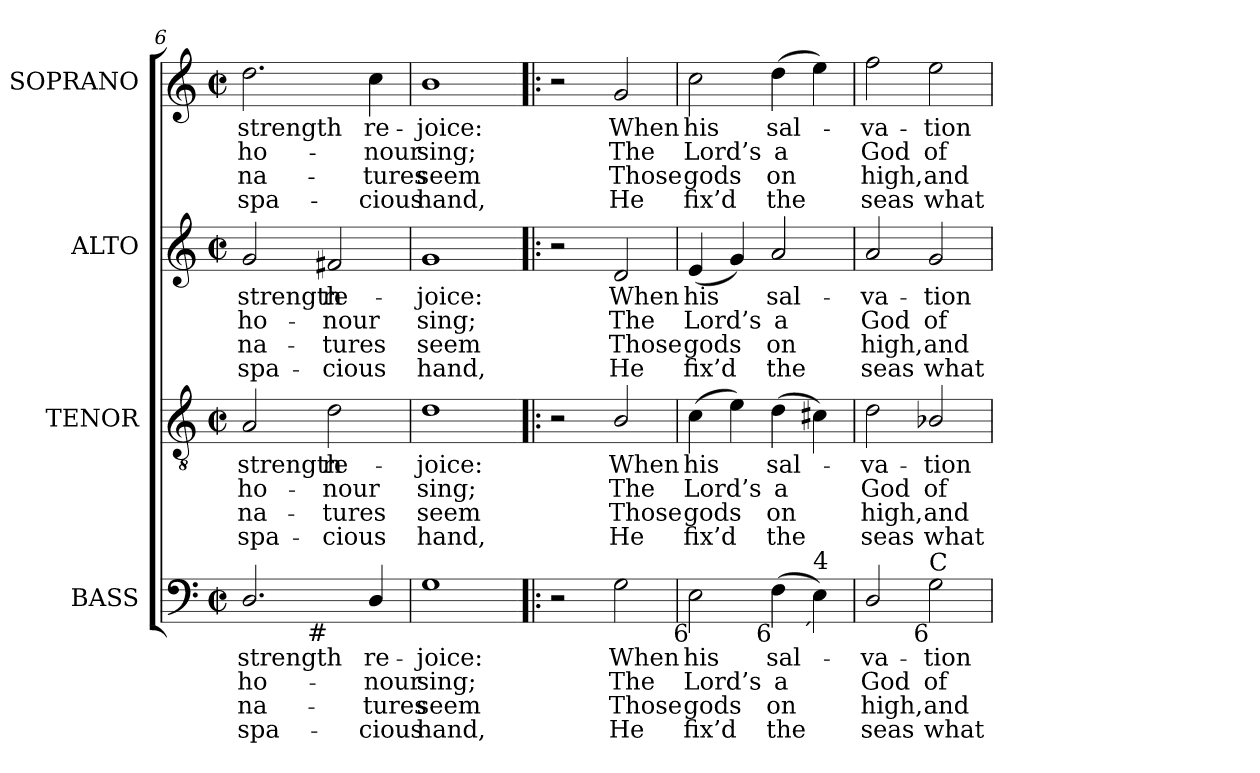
**kern	**text	**text	**text	**text	**kern	**text	**text	**text	**text	**kern	**text	**text	**text	**text	**kern	**text	**text	**text	**text
*part4	*part4	*part4	*part4	*part4	*part3	*part3	*part3	*part3	*part3	*part2	*part2	*part2	*part2	*part2	*part1	*part1	*part1	*part1	*part1
*staff4	*staff4	*staff4	*staff4	*staff4	*staff3	*staff3	*staff3	*staff3	*staff3	*staff2	*staff2	*staff2	*staff2	*staff2	*staff1	*staff1	*staff1	*staff1	*staff1
*I"BASS	*	*	*	*	*I"TENOR	*	*	*	*	*I"ALTO	*	*	*	*	*I"SOPRANO	*	*	*	*
*I'B.	*	*	*	*	*I'T.	*	*	*	*	*I'A.	*	*	*	*	*I'S.	*	*	*	*
*clefF4	*	*	*	*	*clefGv2	*	*	*	*	*clefG2	*	*	*	*	*clefG2	*	*	*	*
*	*	*	*	*	*ITrd7c12	*	*	*	*	*	*	*	*	*	*	*	*	*	*
*k[]	*	*	*	*	*k[]	*	*	*	*	*k[]	*	*	*	*	*k[]	*	*	*	*
*C:	*	*	*	*	*C:	*	*	*	*	*C:	*	*	*	*	*C:	*	*	*	*
*M2/2	*	*	*	*	*M2/2	*	*	*	*	*M2/2	*	*	*	*	*M2/2	*	*	*	*
*met(c|)	*	*	*	*	*met(c|)	*	*	*	*	*met(c|)	*	*	*	*	*met(c|)	*	*	*	*
=6	=6	=6	=6	=6	=6	=6	=6	=6	=6	=6	=6	=6	=6	=6	=6	=6	=6	=6	=6
!	!LO:LY:b:color=#000000	!LO:LY:b:color=#000000	!LO:LY:b:color=#000000	!LO:LY:b:color=#000000	!	!	!	!	!	!	!	!	!	!	!	!	!	!	!
!	!	!	!	!	!	!LO:LY:b:color=#000000	!LO:LY:b:color=#000000	!LO:LY:b:color=#000000	!LO:LY:b:color=#000000	!	!	!	!	!	!	!	!	!	!
!	!	!	!	!	!	!	!	!	!	!	!LO:LY:b:color=#000000	!LO:LY:b:color=#000000	!LO:LY:b:color=#000000	!LO:LY:b:color=#000000	!	!	!	!	!
!LO:TX:b:rj:t=4	!	!	!	!	!	!	!	!	!	!	!	!	!	!	!	!	!	!	!
!	!	!	!	!	!	!	!	!	!	!	!	!	!	!	!	!LO:LY:b:color=#000000	!LO:LY:b:color=#000000	!LO:LY:b:color=#000000	!LO:LY:b:color=#000000
*^	*	*	*	*	*	*	*	*	*	*	*	*	*	*	*	*	*	*	*
2.Di/	2ryy	strength	ho-	na-	-spa-	2AAi/	strength	ho-	na-	-spa-	2gi/	strength	ho-	na-	-spa-	2.ddi\	strength	ho-	na-	-spa-
!	!	!	!	!	!	!	!LO:LY:b:color=#000000	!LO:LY:b:color=#000000	!LO:LY:b:color=#000000	!LO:LY:b:color=#000000	!	!	!	!	!	!	!	!	!	!
!	!LO:TX:b:rj:t=#	!	!	!	!	!	!	!	!	!	!	!	!	!	!	!	!	!	!	!
!	!	!	!	!	!	!	!	!	!	!	!	!LO:LY:b:color=#000000	!LO:LY:b:color=#000000	!LO:LY:b:color=#000000	!LO:LY:b:color=#000000	!	!	!	!	!
.	2ryy	.	.	.	.	2Di\	re-	-nour	-tures	cious	2f#Xi/	re-	-nour	-tures	cious	.	.	.	.	.
!	!	!LO:LY:b:color=#000000	!LO:LY:b:color=#000000	!LO:LY:b:color=#000000	!LO:LY:b:color=#000000	!	!	!	!	!	!	!	!	!	!	!	!	!	!	!
!	!	!	!	!	!	!	!	!	!	!	!	!	!	!	!	!	!LO:LY:b:color=#000000	!LO:LY:b:color=#000000	!LO:LY:b:color=#000000	!LO:LY:b:color=#000000
4Di/	.	re-	-nour	-tures	cious	.	.	.	.	.	.	.	.	.	.	4cci\	re-	-nour	-tures	cious
*v	*v	*	*	*	*	*	*	*	*	*	*	*	*	*	*	*	*	*	*	*
=7	=7	=7	=7	=7	=7	=7	=7	=7	=7	=7	=7	=7	=7	=7	=7	=7	=7	=7	=7
*^	*	*	*	*	*	*	*	*	*	*	*	*	*	*	*	*	*	*	*
!	!	!LO:LY:b:color=#000000	!LO:LY:b:color=#000000	!LO:LY:b:color=#000000	!LO:LY:b:color=#000000	!	!	!	!	!	!	!	!	!	!	!	!	!	!	!
*v	*v	*	*	*	*	*	*	*	*	*	*	*	*	*	*	*	*	*	*	*
*^	*	*	*	*	*	*	*	*	*	*	*	*	*	*	*	*	*	*	*
!	!	!	!	!	!	!	!LO:LY:b:color=#000000	!LO:LY:b:color=#000000	!LO:LY:b:color=#000000	!LO:LY:b:color=#000000	!	!	!	!	!	!	!	!	!	!
*v	*v	*	*	*	*	*	*	*	*	*	*	*	*	*	*	*	*	*	*	*
*^	*	*	*	*	*	*	*	*	*	*	*	*	*	*	*	*	*	*	*
!	!	!	!	!	!	!	!	!	!	!	!	!LO:LY:b:color=#000000	!LO:LY:b:color=#000000	!LO:LY:b:color=#000000	!LO:LY:b:color=#000000	!	!	!	!	!
*v	*v	*	*	*	*	*	*	*	*	*	*	*	*	*	*	*	*	*	*	*
*^	*	*	*	*	*	*	*	*	*	*	*	*	*	*	*	*	*	*	*
!	!	!	!	!	!	!	!	!	!	!	!	!	!	!	!	!	!LO:LY:b:color=#000000	!LO:LY:b:color=#000000	!LO:LY:b:color=#000000	!LO:LY:b:color=#000000
*v	*v	*	*	*	*	*	*	*	*	*	*	*	*	*	*	*	*	*	*	*
1Gi	-joice:	sing;	seem	hand,	1Di	-joice:	sing;	seem	hand,	1gi	-joice:	sing;	seem	hand,	1bi	-joice:	sing;	seem	hand,
!!LO:LB:g=z
=8!|:	=8!|:	=8!|:	=8!|:	=8!|:	=8!|:	=8!|:	=8!|:	=8!|:	=8!|:	=8!|:	=8!|:	=8!|:	=8!|:	=8!|:	=8!|:	=8!|:	=8!|:	=8!|:	=8!|:
2r	.	.	.	.	2r	.	.	.	.	2r	.	.	.	.	2r	.	.	.	.
!	!LO:LY:b:color=#000000	!LO:LY:b:color=#000000	!LO:LY:b:color=#000000	!LO:LY:b:color=#000000	!	!	!	!	!	!	!	!	!	!	!	!	!	!	!
!	!	!	!	!	!	!LO:LY:b:color=#000000	!LO:LY:b:color=#000000	!LO:LY:b:color=#000000	!LO:LY:b:color=#000000	!	!	!	!	!	!	!	!	!	!
!	!	!	!	!	!	!	!	!	!	!	!LO:LY:b:color=#000000	!LO:LY:b:color=#000000	!LO:LY:b:color=#000000	!LO:LY:b:color=#000000	!	!	!	!	!
!	!	!	!	!	!	!	!	!	!	!	!	!	!	!	!	!LO:LY:b:color=#000000	!LO:LY:b:color=#000000	!LO:LY:b:color=#000000	!LO:LY:b:color=#000000
2Gi\	When	The	Those	He	2BBi/	When	The	Those	He	2di/	When	The	Those	He	2gi/	When	The	Those	He
=9	=9	=9	=9	=9	=9	=9	=9	=9	=9	=9	=9	=9	=9	=9	=9	=9	=9	=9	=9
!	!LO:LY:b:color=#000000	!LO:LY:b:color=#000000	!LO:LY:b:color=#000000	!LO:LY:b:color=#000000	!	!	!	!	!	!	!	!	!	!	!	!	!	!	!
!	!	!	!	!	!	!LO:LY:b:color=#000000	!LO:LY:b:color=#000000	!LO:LY:b:color=#000000	!LO:LY:b:color=#000000	!	!	!	!	!	!	!	!	!	!
!	!	!	!	!	!	!	!	!	!	!	!LO:LY:b:color=#000000	!LO:LY:b:color=#000000	!LO:LY:b:color=#000000	!LO:LY:b:color=#000000	!	!	!	!	!
!LO:TX:b:rj:t=6	!	!	!	!	!	!	!	!	!	!	!	!	!	!	!	!	!	!	!
!	!	!	!	!	!	!	!	!	!	!	!	!	!	!	!	!LO:LY:b:color=#000000	!LO:LY:b:color=#000000	!LO:LY:b:color=#000000	!LO:LY:b:color=#000000
2Ei\	his	Lord’s	gods	fix’d	(4Ci\	his	Lord’s	gods	fix’d	(4ei/	his	Lord’s	gods	fix’d	2cci\	his	Lord’s	gods	fix’d
.	.	.	.	.	4Ei\)	.	.	.	.	4gi/)	.	.	.	.	.	.	.	.	.
!	!LO:LY:b:color=#000000	!LO:LY:b:color=#000000	!LO:LY:b:color=#000000	!LO:LY:b:color=#000000	!	!	!	!	!	!	!	!	!	!	!	!	!	!	!
!	!	!	!	!	!	!LO:LY:b:color=#000000	!LO:LY:b:color=#000000	!LO:LY:b:color=#000000	!LO:LY:b:color=#000000	!	!	!	!	!	!	!	!	!	!
!	!	!	!	!	!	!	!	!	!	!	!LO:LY:b:color=#000000	!LO:LY:b:color=#000000	!LO:LY:b:color=#000000	!LO:LY:b:color=#000000	!	!	!	!	!
!LO:TX:b:rj:t=6	!	!	!	!	!	!	!	!	!	!	!	!	!	!	!	!	!	!	!
!	!	!	!	!	!	!	!	!	!	!	!	!	!	!	!	!LO:LY:b:color=#000000	!LO:LY:b:color=#000000	!LO:LY:b:color=#000000	!LO:LY:b:color=#000000
(4Fi\	sal-	a	on	the	(4Di\	sal-	a	on	the	2ai/	sal-	a	on	the	(4ddi\	sal-	a	on	the
!LO:TX:b:rj:t=´	!	!	!	!	!	!	!	!	!	!	!	!	!	!	!	!	!	!	!
!LO:TX:t=4	!	!	!	!	!	!	!	!	!	!	!	!	!	!	!	!	!	!	!
4Ei\)	.	.	.	.	4C#Xi\)	.	.	.	.	.	.	.	.	.	4eei\)	.	.	.	.
=10	=10	=10	=10	=10	=10	=10	=10	=10	=10	=10	=10	=10	=10	=10	=10	=10	=10	=10	=10
!	!LO:LY:b:color=#000000	!LO:LY:b:color=#000000	!LO:LY:b:color=#000000	!LO:LY:b:color=#000000	!	!	!	!	!	!	!	!	!	!	!	!	!	!	!
!	!	!	!	!	!	!LO:LY:b:color=#000000	!LO:LY:b:color=#000000	!LO:LY:b:color=#000000	!LO:LY:b:color=#000000	!	!	!	!	!	!	!	!	!	!
!	!	!	!	!	!	!	!	!	!	!	!LO:LY:b:color=#000000	!LO:LY:b:color=#000000	!LO:LY:b:color=#000000	!LO:LY:b:color=#000000	!	!	!	!	!
!	!	!	!	!	!	!	!	!	!	!	!	!	!	!	!	!LO:LY:b:color=#000000	!LO:LY:b:color=#000000	!LO:LY:b:color=#000000	!LO:LY:b:color=#000000
2Di/	-va-	God	high,	seas	2Di\	-va-	God	high,	seas	2ai/	-va-	God	high,	seas	2ffi\	-va-	God	high,	seas
!	!LO:LY:b:color=#000000	!LO:LY:b:color=#000000	!LO:LY:b:color=#000000	!LO:LY:b:color=#000000	!	!	!	!	!	!	!	!	!	!	!	!	!	!	!
!	!	!	!	!	!	!LO:LY:b:color=#000000	!LO:LY:b:color=#000000	!LO:LY:b:color=#000000	!LO:LY:b:color=#000000	!	!	!	!	!	!	!	!	!	!
!	!	!	!	!	!	!	!	!	!	!	!LO:LY:b:color=#000000	!LO:LY:b:color=#000000	!LO:LY:b:color=#000000	!LO:LY:b:color=#000000	!	!	!	!	!
!LO:TX:b:rj:t=6	!	!	!	!	!	!	!	!	!	!	!	!	!	!	!	!	!	!	!
!LO:TX:t=C	!	!	!	!	!	!	!	!	!	!	!	!	!	!	!	!	!	!	!
!	!	!	!	!	!	!	!	!	!	!	!	!	!	!	!	!LO:LY:b:color=#000000	!LO:LY:b:color=#000000	!LO:LY:b:color=#000000	!LO:LY:b:color=#000000
2Gi\	-tion	of	and	what	2BB-Xi/	-tion	of	and	what	2gi/	-tion	of	and	what	2eei\	-tion	of	and	what
=	=	=	=	=	=	=	=	=	=	=	=	=	=	=	=	=	=	=	=
*-	*-	*-	*-	*-	*-	*-	*-	*-	*-	*-	*-	*-	*-	*-	*-	*-	*-	*-	*-
